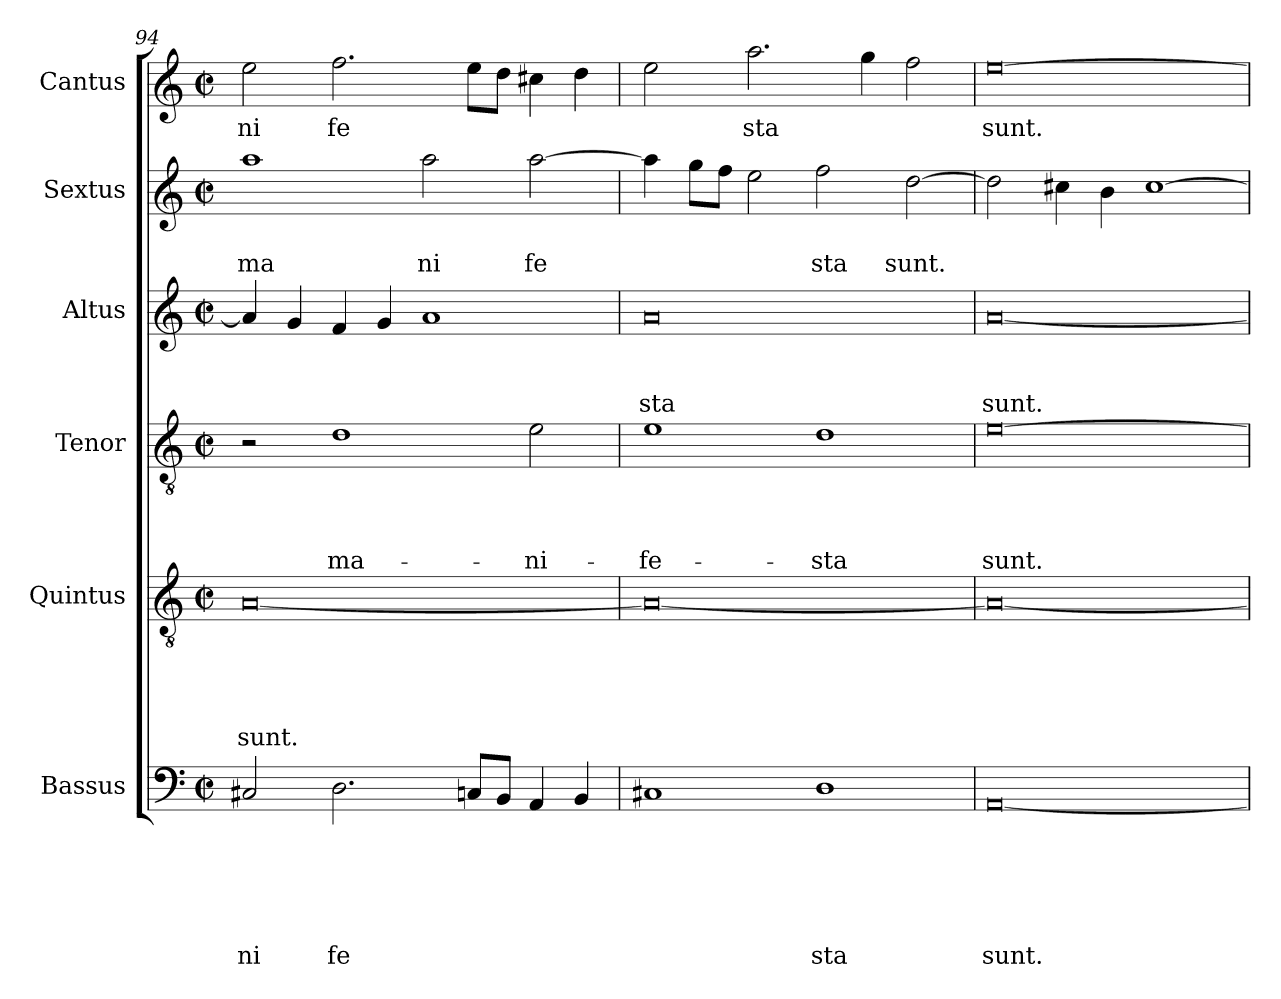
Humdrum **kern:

**kern	**text	**text	**text	**text	**text	**text	**kern	**text	**text	**text	**text	**text	**kern	**text	**text	**text	**text	**kern	**text	**text	**text	**kern	**text	**text	**kern	**text
*part6	*part6	*part6	*part6	*part6	*part6	*part6	*part5	*part5	*part5	*part5	*part5	*part5	*part4	*part4	*part4	*part4	*part4	*part3	*part3	*part3	*part3	*part2	*part2	*part2	*part1	*part1
*staff6	*staff6	*staff6	*staff6	*staff6	*staff6	*staff6	*staff5	*staff5	*staff5	*staff5	*staff5	*staff5	*staff4	*staff4	*staff4	*staff4	*staff4	*staff3	*staff3	*staff3	*staff3	*staff2	*staff2	*staff2	*staff1	*staff1
*I"Bassus	*	*	*	*	*	*	*I"Quintus	*	*	*	*	*	*I"Tenor	*	*	*	*	*I"Altus	*	*	*	*I"Sextus	*	*	*I"Cantus	*
*clefF4	*	*	*	*	*	*	*clefGv2	*	*	*	*	*	*clefGv2	*	*	*	*	*clefG2	*	*	*	*clefG2	*	*	*clefG2	*
*k[]	*	*	*	*	*	*	*k[]	*	*	*	*	*	*k[]	*	*	*	*	*k[]	*	*	*	*k[]	*	*	*k[]	*
*C:	*	*	*	*	*	*	*C:	*	*	*	*	*	*C:	*	*	*	*	*C:	*	*	*	*C:	*	*	*C:	*
*M2/2	*	*	*	*	*	*	*M2/2	*	*	*	*	*	*M2/2	*	*	*	*	*M2/2	*	*	*	*M2/2	*	*	*M2/2	*
*met(c|)	*	*	*	*	*	*	*met(c|)	*	*	*	*	*	*met(c|)	*	*	*	*	*met(c|)	*	*	*	*met(c|)	*	*	*met(c|)	*
=94	=94	=94	=94	=94	=94	=94	=94	=94	=94	=94	=94	=94	=94	=94	=94	=94	=94	=94	=94	=94	=94	=94	=94	=94	=94	=94
!	!	!	!	!	!	!LO:LY:b	!	!	!	!	!	!LO:LY:b	!	!	!	!	!	!	!	!	!	!	!	!LO:LY:b	!	!LO:LY:b
2C#X/	.	.	.	.	.	ni	[<0A	.	.	.	.	sunt.	2r	.	.	.	.	4a/]	.	.	.	1aa	.	ma	2ee\	ni
.	.	.	.	.	.	.	.	.	.	.	.	.	.	.	.	.	.	4g/	.	.	.	.	.	.	.	.
!	!	!	!	!	!	!LO:LY:b	!	!	!	!	!	!	!	!	!	!	!LO:LY:b	!	!	!	!	!	!	!	!	!LO:LY:b
2.D\	.	.	.	.	.	fe	.	.	.	.	.	.	1d	.	.	.	ma-	4f/	.	.	.	.	.	.	2.ff\	fe
.	.	.	.	.	.	.	.	.	.	.	.	.	.	.	.	.	.	4g/	.	.	.	.	.	.	.	.
!	!	!	!	!	!	!	!	!	!	!	!	!	!	!	!	!	!	!	!	!	!	!	!	!LO:LY:b	!	!
.	.	.	.	.	.	.	.	.	.	.	.	.	.	.	.	.	.	1a	.	.	.	2aa\	.	ni	.	.
8Cn/L	.	.	.	.	.	.	.	.	.	.	.	.	.	.	.	.	.	.	.	.	.	.	.	.	8ee\L	.
8BB/J	.	.	.	.	.	.	.	.	.	.	.	.	.	.	.	.	.	.	.	.	.	.	.	.	8dd\J	.
!	!	!	!	!	!	!	!	!	!	!	!	!	!	!	!	!	!LO:LY:b	!	!	!	!	!	!	!LO:LY:b	!	!
4AA/	.	.	.	.	.	.	.	.	.	.	.	.	2e\	.	.	.	-ni-	.	.	.	.	[>2aa\	.	fe	4cc#X\	.
4BB/	.	.	.	.	.	.	.	.	.	.	.	.	.	.	.	.	.	.	.	.	.	.	.	.	4dd\	.
=95	=95	=95	=95	=95	=95	=95	=95	=95	=95	=95	=95	=95	=95	=95	=95	=95	=95	=95	=95	=95	=95	=95	=95	=95	=95	=95
!	!	!	!	!	!	!	!	!	!	!	!	!	!	!	!	!	!LO:LY:b	!	!	!	!LO:LY:b	!	!	!	!	!
1C#X	.	.	.	.	.	.	0A_	.	.	.	.	.	1e	.	.	.	-fe-	0a	.	.	sta	4aa\]	.	.	2ee\	.
.	.	.	.	.	.	.	.	.	.	.	.	.	.	.	.	.	.	.	.	.	.	8gg\L	.	.	.	.
.	.	.	.	.	.	.	.	.	.	.	.	.	.	.	.	.	.	.	.	.	.	8ff\J	.	.	.	.
!	!	!	!	!	!	!	!	!	!	!	!	!	!	!	!	!	!	!	!	!	!	!	!	!	!	!LO:LY:b
.	.	.	.	.	.	.	.	.	.	.	.	.	.	.	.	.	.	.	.	.	.	2ee\	.	.	2.aa\	sta
!	!	!	!	!	!	!LO:LY:b	!	!	!	!	!	!	!	!	!	!	!LO:LY:b	!	!	!	!	!	!	!LO:LY:b	!	!
1D	.	.	.	.	.	sta	.	.	.	.	.	.	1d	.	.	.	-sta	.	.	.	.	2ff\	.	sta	.	.
.	.	.	.	.	.	.	.	.	.	.	.	.	.	.	.	.	.	.	.	.	.	.	.	.	4gg\	.
!	!	!	!	!	!	!	!	!	!	!	!	!	!	!	!	!	!	!	!	!	!	!	!	!LO:LY:b	!	!
.	.	.	.	.	.	.	.	.	.	.	.	.	.	.	.	.	.	.	.	.	.	[>2dd\	.	sunt.	2ff\	.
=96	=96	=96	=96	=96	=96	=96	=96	=96	=96	=96	=96	=96	=96	=96	=96	=96	=96	=96	=96	=96	=96	=96	=96	=96	=96	=96
!	!	!	!	!	!	!LO:LY:b	!	!	!	!	!	!	!	!	!	!	!LO:LY:b	!	!	!	!LO:LY:b	!	!	!	!	!LO:LY:b
[<0AA	.	.	.	.	.	sunt.	0A_	.	.	.	.	.	[>0e	.	.	.	sunt.	[<0a	.	.	sunt.	2dd\]	.	.	[>0ee	sunt.
.	.	.	.	.	.	.	.	.	.	.	.	.	.	.	.	.	.	.	.	.	.	4cc#X\	.	.	.	.
.	.	.	.	.	.	.	.	.	.	.	.	.	.	.	.	.	.	.	.	.	.	4b\	.	.	.	.
.	.	.	.	.	.	.	.	.	.	.	.	.	.	.	.	.	.	.	.	.	.	[>1cc#	.	.	.	.
=	=	=	=	=	=	=	=	=	=	=	=	=	=	=	=	=	=	=	=	=	=	=	=	=	=	=
*-	*-	*-	*-	*-	*-	*-	*-	*-	*-	*-	*-	*-	*-	*-	*-	*-	*-	*-	*-	*-	*-	*-	*-	*-	*-	*-
